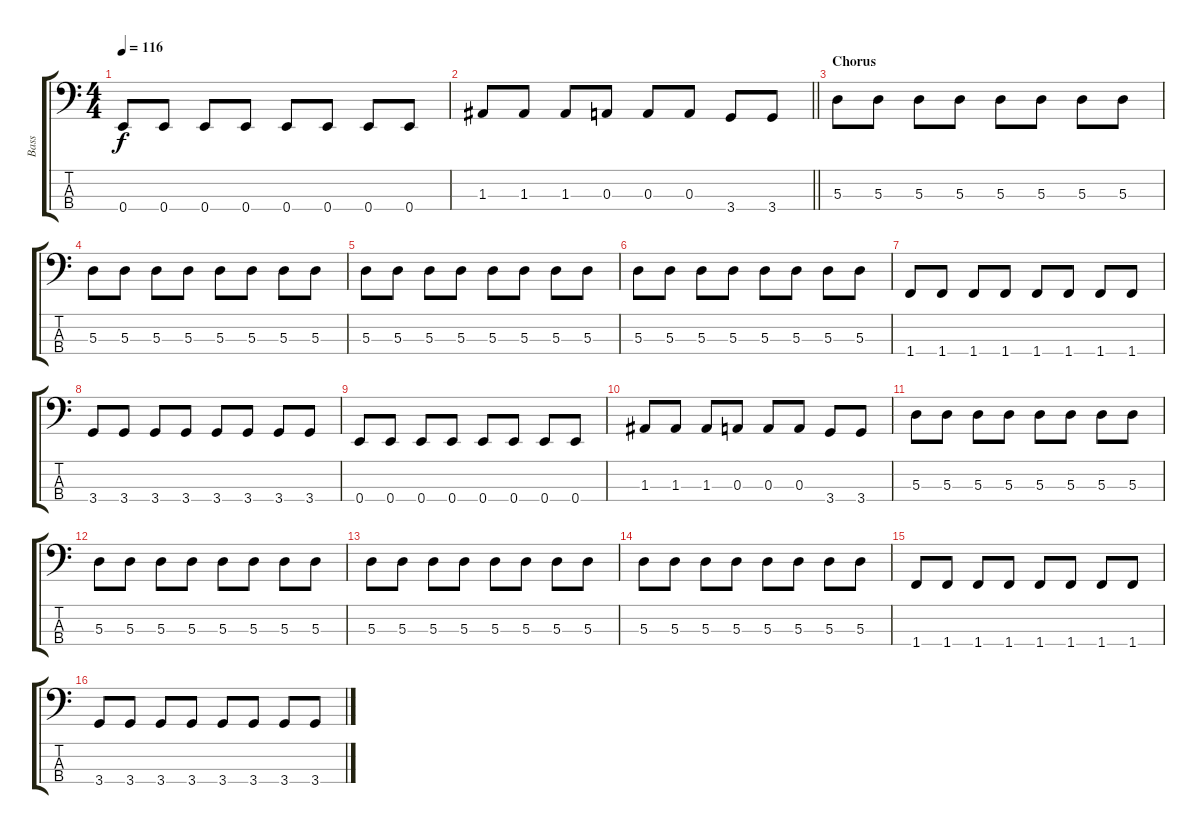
\track ("Bass" "Bass") {instrument electricbassfinger}
\staff {score tabs}
\tuning (G2 D2 A1 E1) {hide}
\ts (4 4)
\tempo 116
\clef f4
\ks c
0.4.8{dy f} 0.4.8 0.4.8 0.4.8 0.4.8 0.4.8 0.4.8 0.4.8 |
\barLineRight lightlight
1.3.8 1.3.8 1.3.8 0.3.8 0.3.8 0.3.8 3.4.8 3.4.8 |
\section ("" "Chorus")
5.3.8 5.3.8 5.3.8 5.3.8 5.3.8 5.3.8 5.3.8 5.3.8 |
5.3.8 5.3.8 5.3.8 5.3.8 5.3.8 5.3.8 5.3.8 5.3.8 |
5.3.8 5.3.8 5.3.8 5.3.8 5.3.8 5.3.8 5.3.8 5.3.8 |
5.3.8 5.3.8 5.3.8 5.3.8 5.3.8 5.3.8 5.3.8 5.3.8 |
1.4.8 1.4.8 1.4.8 1.4.8 1.4.8 1.4.8 1.4.8 1.4.8 |
3.4.8 3.4.8 3.4.8 3.4.8 3.4.8 3.4.8 3.4.8 3.4.8 |
0.4.8 0.4.8 0.4.8 0.4.8 0.4.8 0.4.8 0.4.8 0.4.8 |
1.3.8 1.3.8 1.3.8 0.3.8 0.3.8 0.3.8 3.4.8 3.4.8 |
5.3.8 5.3.8 5.3.8 5.3.8 5.3.8 5.3.8 5.3.8 5.3.8 |
5.3.8 5.3.8 5.3.8 5.3.8 5.3.8 5.3.8 5.3.8 5.3.8 |
5.3.8 5.3.8 5.3.8 5.3.8 5.3.8 5.3.8 5.3.8 5.3.8 |
5.3.8 5.3.8 5.3.8 5.3.8 5.3.8 5.3.8 5.3.8 5.3.8 |
1.4.8 1.4.8 1.4.8 1.4.8 1.4.8 1.4.8 1.4.8 1.4.8 |
3.4.8 3.4.8 3.4.8 3.4.8 3.4.8 3.4.8 3.4.8 3.4.8
